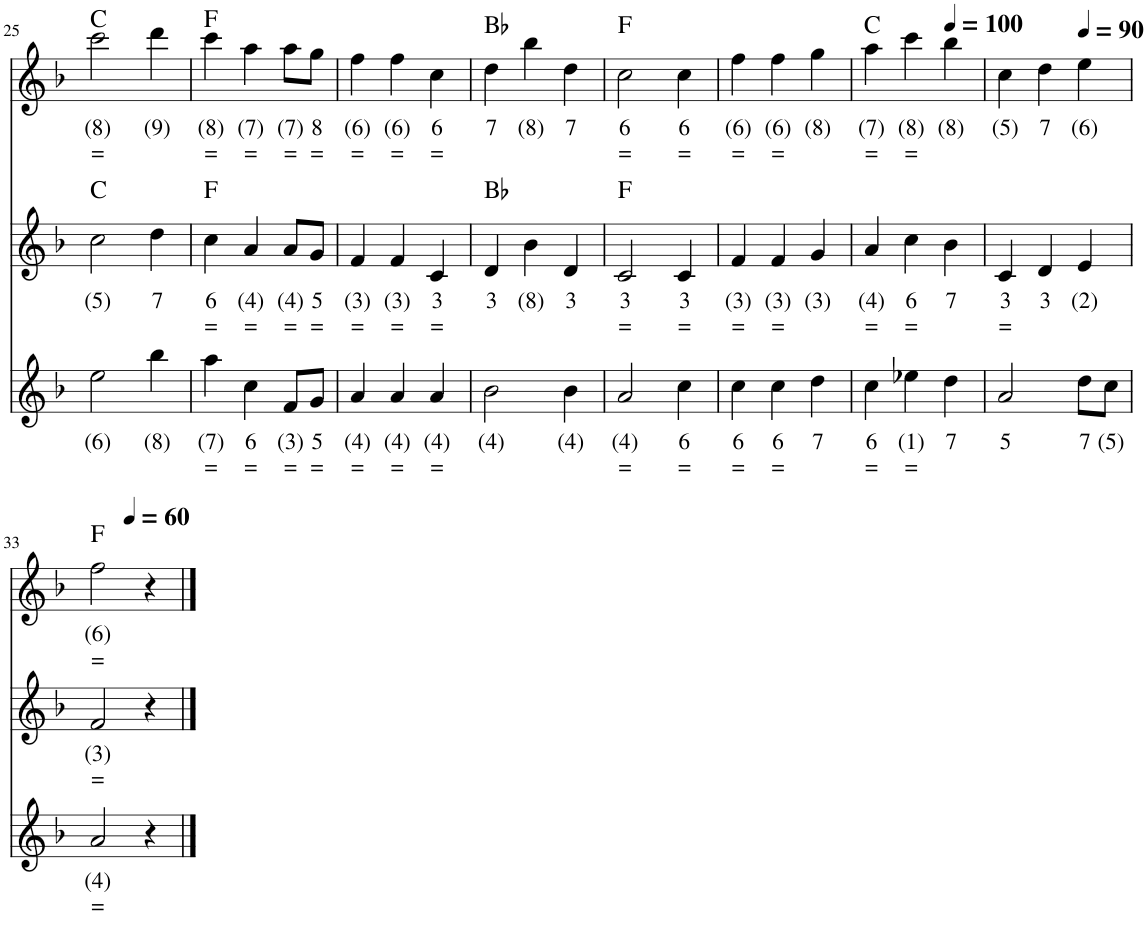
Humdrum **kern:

**kern	**harte	**kern	**kern	**text	**text	**kern	**text	**text	**harte	**kern	**text	**text	**harte
*part5	*part5	*part4	*part3	*part3	*part3	*part2	*part2	*part2	*part2	*part1	*part1	*part1	*part1
*staff5	*	*staff4	*staff3	*staff3	*staff3	*staff2	*staff2	*staff2	*	*staff1	*staff1	*staff1	*
*I"Classical Guitar	*	*I"Classical Guitar	*I"Flute	*	*	*I"Voice	*	*	*	*I"Flute	*	*	*
!!LO:PB:g=z
*clefGv2	*	*clefGv2	*clefG2	*	*	*clefG2	*	*	*	*clefG2	*	*	*
*k[b-]	*	*k[b-]	*k[b-]	*	*	*k[b-]	*	*	*	*k[b-]	*	*	*
*M3/4	*	*M3/4	*M3/4	*	*	*M3/4	*	*	*	*M3/4	*	*	*
=25	=25	=25	=25	=25	=25	=25	=25	=25	=25	=25	=25	=25	=25
!	!	!	!	!LO:LY:b	!	!	!LO:LY:b	!	!	!	!LO:LY:b	!LO:LY:b	!
2C	C:maj	2G 2c 2e	2ee\	(6)	.	2cc\	(5)	.	C:maj	2ccc\	(8)	=	C:maj
!	!	!	!	!LO:LY:b	!	!	!LO:LY:b	!	!	!	!LO:LY:b	!	!
4C	C:maj	4G 4B- 4e	4bb-\	(8)	.	4dd\	7	.	.	4ddd\	(9)	.	.
=26	=26	=26	=26	=26	=26	=26	=26	=26	=26	=26	=26	=26	=26
!	!	!	!	!LO:LY:b	!LO:LY:b	!	!LO:LY:b	!LO:LY:b	!	!	!LO:LY:b	!LO:LY:b	!
2.FF	F:maj	8r	4aa\	(7)	=	4cc\	6	=	F:maj	4ccc\	(8)	=	F:maj
.	.	8F	.	.	.	.	.	.	.	.	.	.	.
!	!	!	!	!LO:LY:b	!LO:LY:b	!	!LO:LY:b	!LO:LY:b	!	!	!LO:LY:b	!LO:LY:b	!
.	.	8A/L	4cc\	6	=	4a/	(4)	=	.	4aa\	(7)	=	.
.	.	8F/J	.	.	.	.	.	.	.	.	.	.	.
!	!	!	!	!LO:LY:b	!LO:LY:b	!	!LO:LY:b	!LO:LY:b	!	!	!LO:LY:b	!LO:LY:b	!
.	.	8c/L	8f/L	(3)	=	8a/L	(4)	=	.	8aa\L	(7)	=	.
!	!	!	!	!LO:LY:b	!LO:LY:b	!	!LO:LY:b	!LO:LY:b	!	!	!LO:LY:b	!LO:LY:b	!
.	.	8F/J	8g/J	5	=	8g/J	5	=	.	8gg\J	8	=	.
=27	=27	=27	=27	=27	=27	=27	=27	=27	=27	=27	=27	=27	=27
!	!	!	!	!LO:LY:b	!LO:LY:b	!	!LO:LY:b	!LO:LY:b	!	!	!LO:LY:b	!LO:LY:b	!
2.FF	F:maj	8r	4a/	(4)	=	4f/	(3)	=	.	4ff\	(6)	=	.
.	.	8F	.	.	.	.	.	.	.	.	.	.	.
!	!	!	!	!LO:LY:b	!LO:LY:b	!	!LO:LY:b	!LO:LY:b	!	!	!LO:LY:b	!LO:LY:b	!
.	.	8A/L	4a/	(4)	=	4f/	(3)	=	.	4ff\	(6)	=	.
.	.	8F/J	.	.	.	.	.	.	.	.	.	.	.
!	!	!	!	!LO:LY:b	!LO:LY:b	!	!LO:LY:b	!LO:LY:b	!	!	!LO:LY:b	!LO:LY:b	!
.	.	8f\L	4a/	(4)	=	4c/	3	=	.	4cc\	6	=	.
.	.	8A\J	.	.	.	.	.	.	.	.	.	.	.
=28	=28	=28	=28	=28	=28	=28	=28	=28	=28	=28	=28	=28	=28
!	!	!	!	!LO:LY:b	!	!	!LO:LY:b	!	!	!	!LO:LY:b	!	!
2.BB-	Bb:maj	8r	2b-\	(4)	.	4d/	3	.	Bb:maj	4dd\	7	.	Bb:maj
.	.	8F	.	.	.	.	.	.	.	.	.	.	.
!	!	!	!	!	!	!	!LO:LY:b	!	!	!	!LO:LY:b	!	!
.	.	8B-/L	.	.	.	4b-\	(8)	.	.	4bb-\	(8)	.	.
.	.	8F/J	.	.	.	.	.	.	.	.	.	.	.
!	!	!	!	!LO:LY:b	!	!	!LO:LY:b	!	!	!	!LO:LY:b	!	!
.	.	8d\L	4b-\	(4)	.	4d/	3	.	.	4dd\	7	.	.
.	.	8B-\J	.	.	.	.	.	.	.	.	.	.	.
=29	=29	=29	=29	=29	=29	=29	=29	=29	=29	=29	=29	=29	=29
!	!	!	!	!LO:LY:b	!LO:LY:b	!	!LO:LY:b	!LO:LY:b	!	!	!LO:LY:b	!LO:LY:b	!
2.FF	F:maj	8r	2a/	(4)	=	2c/	3	=	F:maj	2cc\	6	=	F:maj
.	.	8F	.	.	.	.	.	.	.	.	.	.	.
.	.	8A/L	.	.	.	.	.	.	.	.	.	.	.
.	.	8F/J	.	.	.	.	.	.	.	.	.	.	.
!	!	!	!	!LO:LY:b	!LO:LY:b	!	!LO:LY:b	!LO:LY:b	!	!	!LO:LY:b	!LO:LY:b	!
.	.	8f\L	4cc\	6	=	4c/	3	=	.	4cc\	6	=	.
.	.	8A\J	.	.	.	.	.	.	.	.	.	.	.
=30	=30	=30	=30	=30	=30	=30	=30	=30	=30	=30	=30	=30	=30
!	!	!	!	!LO:LY:b	!LO:LY:b	!	!LO:LY:b	!LO:LY:b	!	!	!LO:LY:b	!LO:LY:b	!
2AA	A:maj	8r	4cc\	6	=	4f/	(3)	=	.	4ff\	(6)	=	.
.	.	8F	.	.	.	.	.	.	.	.	.	.	.
!	!	!	!	!LO:LY:b	!LO:LY:b	!	!LO:LY:b	!LO:LY:b	!	!	!LO:LY:b	!LO:LY:b	!
.	.	8A/L	4cc\	6	=	4f/	(3)	=	.	4ff\	(6)	=	.
.	.	8F/J	.	.	.	.	.	.	.	.	.	.	.
!	!	!	!	!LO:LY:b	!	!	!LO:LY:b	!	!	!	!LO:LY:b	!	!
4BB-	Bb:maj	8d/L	4dd\	7	.	4g/	(3)	.	.	4gg\	(8)	.	.
.	.	8F/J	.	.	.	.	.	.	.	.	.	.	.
=31	=31	=31	=31	=31	=31	=31	=31	=31	=31	=31	=31	=31	=31
!	!	!	!	!LO:LY:b	!LO:LY:b	!	!LO:LY:b	!LO:LY:b	!	!	!LO:LY:b	!LO:LY:b	!
4C	C:maj	4F 4A	4cc\	6	=	4a/	(4)	=	.	4aa\	(7)	=	C:maj
!	!	!	!	!LO:LY:b	!LO:LY:b	!	!LO:LY:b	!LO:LY:b	!	!	!LO:LY:b	!LO:LY:b	!
4D	D:maj	4A 4e-X	4ee-X\	(1)	=	4cc\	6	=	.	4ccc\	(8)	=	.
*	*	*	*	*	*	*	*	*	*	*MM100	*	*	*
!	!	!	!	!LO:LY:b	!	!	!LO:LY:b	!	!	!	!LO:LY:b	!	!
4G	G:maj	4B- 4d	4dd\	7	.	4b-\	7	.	.	4bb-\	(8)	.	.
=32	=32	=32	=32	=32	=32	=32	=32	=32	=32	=32	=32	=32	=32
!	!	!	!	!LO:LY:b	!	!	!LO:LY:b	!LO:LY:b	!	!	!LO:LY:b	!	!
2C	C:maj	8r	2a/	5	.	4c/	3	=	.	4cc\	(5)	.	.
.	.	8F	.	.	.	.	.	.	.	.	.	.	.
!	!	!	!	!	!	!	!LO:LY:b	!	!	!	!LO:LY:b	!	!
.	.	8A/L	.	.	.	4d/	3	.	.	4dd\	7	.	.
.	.	8F/J	.	.	.	.	.	.	.	.	.	.	.
*	*	*	*	*	*	*	*	*	*	*MM90	*	*	*
!	!	!	!	!LO:LY:b	!	!	!LO:LY:b	!	!	!	!LO:LY:b	!	!
4C	C:maj	8e\L	8dd\L	7	.	4e/	(2)	.	.	4ee\	(6)	.	.
!	!	!	!	!LO:LY:b	!	!	!	!	!	!	!	!	!
.	.	8B-\J	8cc\J	(5)	.	.	.	.	.	.	.	.	.
!!LO:LB:g=z
=33	=33	=33	=33	=33	=33	=33	=33	=33	=33	=33	=33	=33	=33
*	*	*	*	*	*	*	*	*	*	*MM60	*	*	*
!	!	!	!	!LO:LY:b	!LO:LY:b	!	!LO:LY:b	!LO:LY:b	!	!	!LO:LY:b	!LO:LY:b	!
2FF	F:maj	2F 2A 2f	2a/	(4)	=	2f/	(3)	=	.	2ff\	(6)	=	F:maj
4r	.	4r	4r	.	.	4r	.	.	.	4r	.	.	.
==	==	==	==	==	==	==	==	==	==	==	==	==	==
*-	*-	*-	*-	*-	*-	*-	*-	*-	*-	*-	*-	*-	*-
